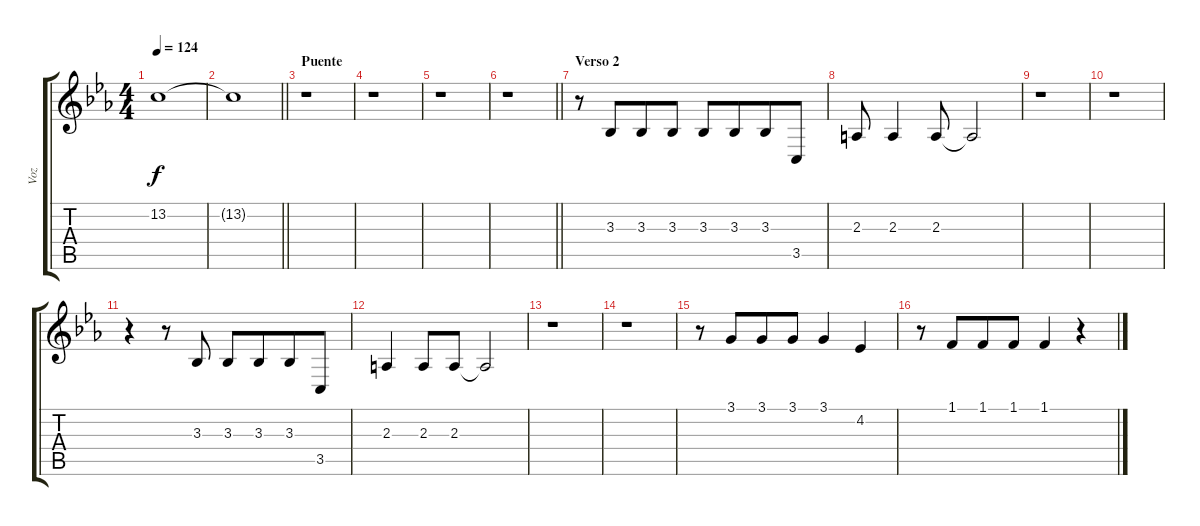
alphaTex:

\track ("Voz" "Voz") {instrument altosax}
\staff {score tabs}
\tuning (E4 B3 G3 D3 A2 E2) {hide}
\ts (4 4)
\tempo 124
\clef g2
\ks eb
13.2.1{dy f} |
\barLineRight lightlight
13.2{t}.1 |
\section ("" "Puente")
r.1 |
r.1 |
r.1 |
\barLineRight lightlight
r.1 |
\section ("" "Verso 2")
r.8 3.3.8{beam merge} 3.3.8 3.3.8 3.3.8 3.3.8{beam merge} 3.3.8 3.5.8 |
2.3.8 2.3.4 2.3.8 2.3{t}.2 |
r.1 |
r.1 |
r.4 r.8 3.3.8 3.3.8 3.3.8{beam merge} 3.3.8 3.5.8 |
2.3.4 2.3.8 2.3.8 2.3{t}.2 |
r.1 |
r.1 |
r.8 3.1.8{beam merge} 3.1.8 3.1.8 3.1.4 4.2.4 |
r.8 1.1.8{beam merge} 1.1.8 1.1.8 1.1.4 r.4
